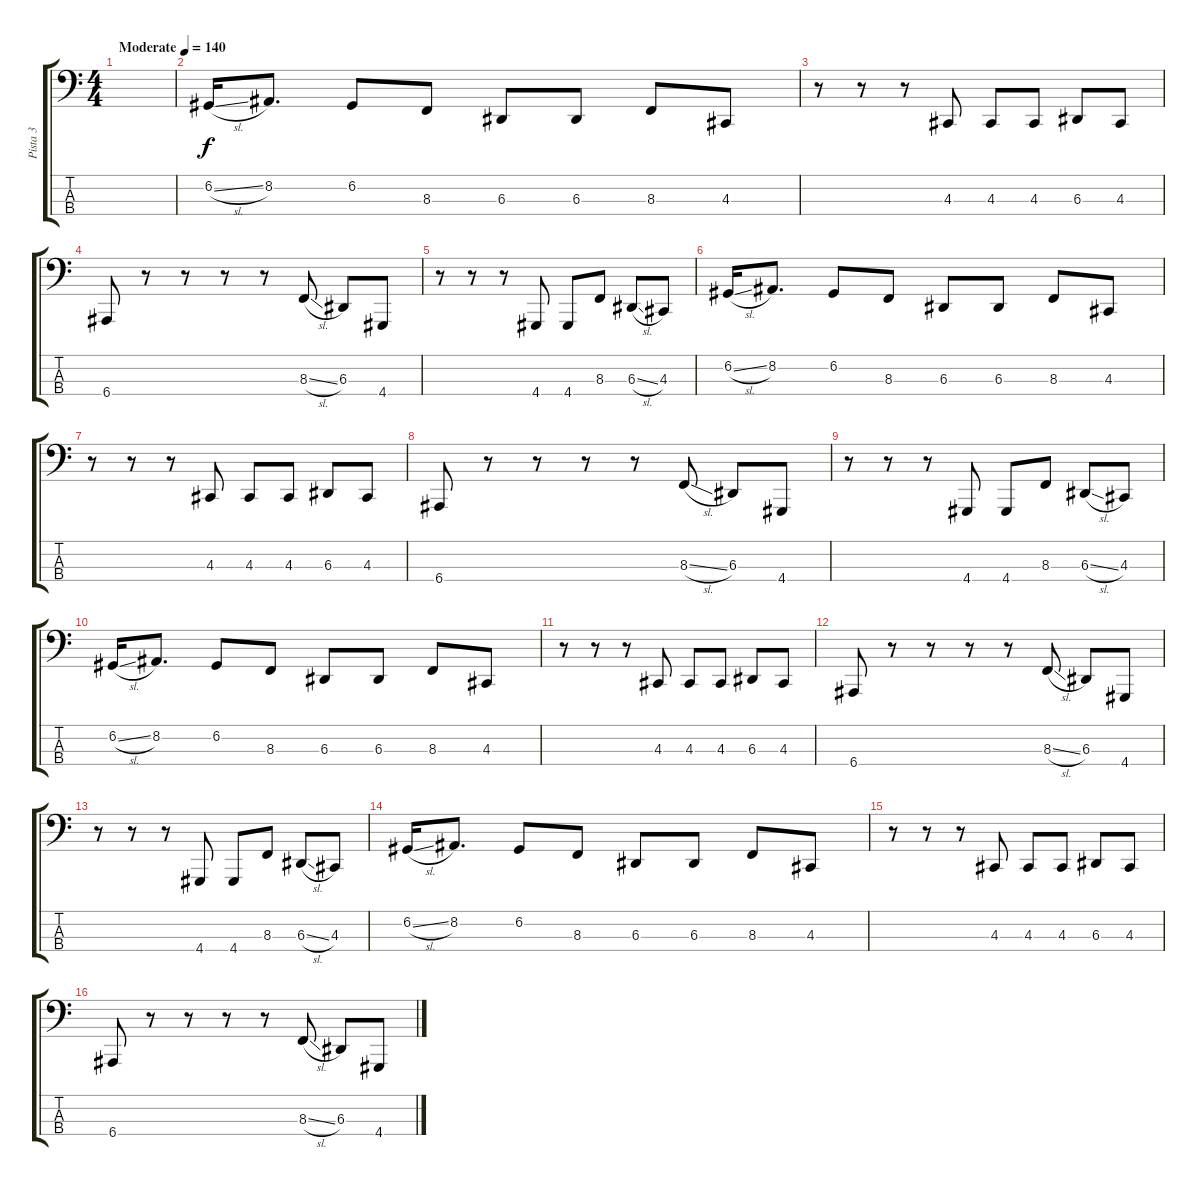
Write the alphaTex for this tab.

\track ("Pista 3" "Pista 3") {instrument birdtweet}
\staff {score tabs}
\tuning (G2 D2 A1 E1) {hide}
\ts (4 4)
\tempo (140 "Moderate")
\clef f4
\ks c
|
6.2{sl}.16 8.2.8{d} 6.2.8 8.3.8 6.3.8 6.3.8 8.3.8 4.3.8 |
r.8 r.8 r.8 4.3.8 4.3.8 4.3.8 6.3.8 4.3.8 |
6.4.8 r.8 r.8 r.8 r.8 8.3{sl}.8 6.3.8 4.4.8 |
r.8 r.8 r.8 4.4.8 4.4.8 8.3.8 6.3{sl}.8 4.3.8 |
6.2{sl}.16 8.2.8{d} 6.2.8 8.3.8 6.3.8 6.3.8 8.3.8 4.3.8 |
r.8 r.8 r.8 4.3.8 4.3.8 4.3.8 6.3.8 4.3.8 |
6.4.8 r.8 r.8 r.8 r.8 8.3{sl}.8 6.3.8 4.4.8 |
r.8 r.8 r.8 4.4.8 4.4.8 8.3.8 6.3{sl}.8 4.3.8 |
6.2{sl}.16 8.2.8{d} 6.2.8 8.3.8 6.3.8 6.3.8 8.3.8 4.3.8 |
r.8 r.8 r.8 4.3.8 4.3.8 4.3.8 6.3.8 4.3.8 |
6.4.8 r.8 r.8 r.8 r.8 8.3{sl}.8 6.3.8 4.4.8 |
r.8 r.8 r.8 4.4.8 4.4.8 8.3.8 6.3{sl}.8 4.3.8 |
6.2{sl}.16 8.2.8{d} 6.2.8 8.3.8 6.3.8 6.3.8 8.3.8 4.3.8 |
r.8 r.8 r.8 4.3.8 4.3.8 4.3.8 6.3.8 4.3.8 |
6.4.8 r.8 r.8 r.8 r.8 8.3{sl}.8 6.3.8 4.4.8
